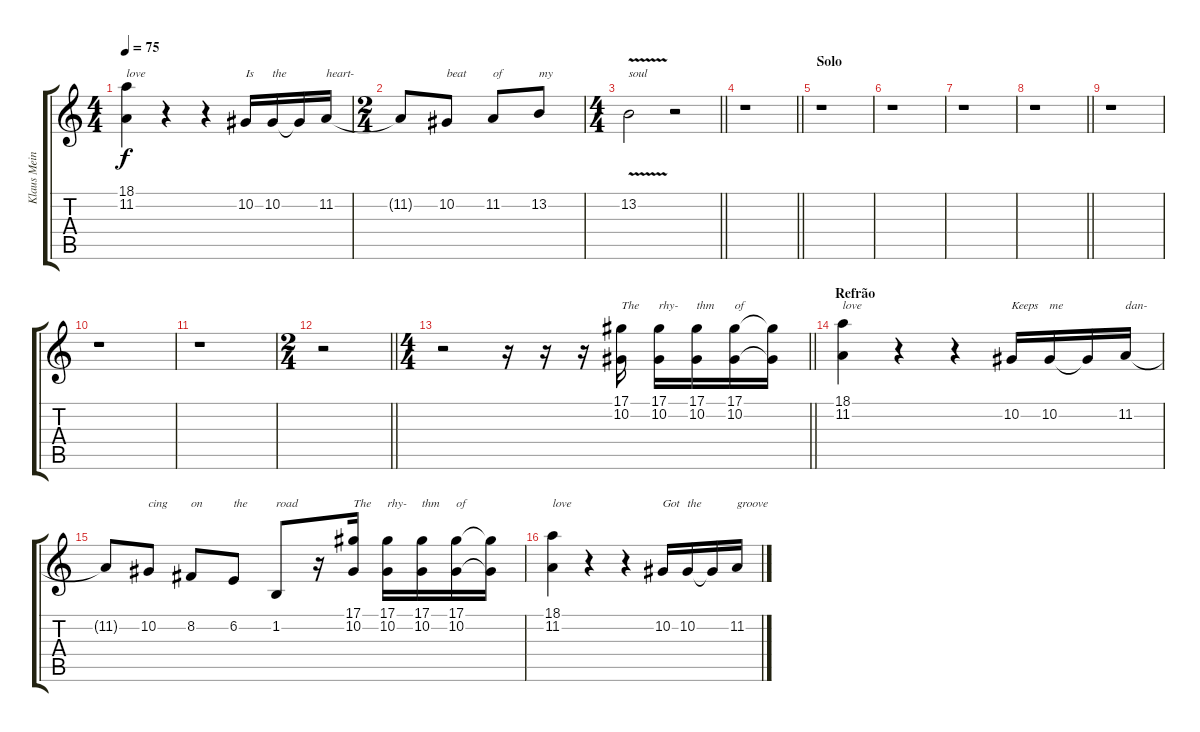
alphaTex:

\track ("Klaus Meine" "Klaus Mein") {instrument lead2sawtooth}
\staff {score tabs}
\tuning (Eb4 Bb3 Gb3 Db3 Ab2 Eb2) {hide}
\ts (4 4)
\tempo 75
\clef g2
\ks c
(18.1 11.2).4{txt "love" dy f} r.4 r.4 10.2.16{txt "Is"} 10.2.16{txt "the"} 10.2{t}.16 11.2.16{txt "heart-"} |
\ts (2 4)
11.2{t}.8 10.2.8{txt "beat"} 11.2.8{txt "of"} 13.2.8{txt "my"} |
\ts (4 4)
\barLineRight lightlight
13.2{v}.2{txt "soul"} r.2 |
\barLineRight lightlight
r.1 |
\section ("" "Solo")
r.1 |
r.1 |
r.1 |
\barLineRight lightlight
r.1 |
r.1 |
r.1 |
r.1 |
\ts (2 4)
\barLineRight lightlight
r.2 |
\ts (4 4)
\barLineRight lightlight
r.2 r.16 r.16 r.16 (17.1 10.2).16{txt "The"} (17.1 10.2).16{txt "rhy-"} (17.1 10.2).16{txt "thm"} (17.1 10.2).16{txt "of"} (17.1{t} 10.2{t}).16 |
\section ("" "Refrão")
(18.1 11.2).4{txt "love"} r.4 r.4 10.2.16{txt "Keeps"} 10.2.16{txt "me"} 10.2{t}.16 11.2.16{txt "dan-"} |
11.2{t}.8 10.2.8{txt "cing"} 8.2.8{txt "on"} 6.2.8{txt "the"} 1.2.8{txt "road"} r.16 (17.1 10.2).16{txt "The"} (17.1 10.2).16{txt "rhy-"} (17.1 10.2).16{txt "thm"} (17.1 10.2).16{txt "of"} (17.1{t} 10.2{t}).16 |
(18.1 11.2).4{txt "love"} r.4 r.4 10.2.16{txt "Got"} 10.2.16{txt "the"} 10.2{t}.16 11.2.16{txt "groove"}
